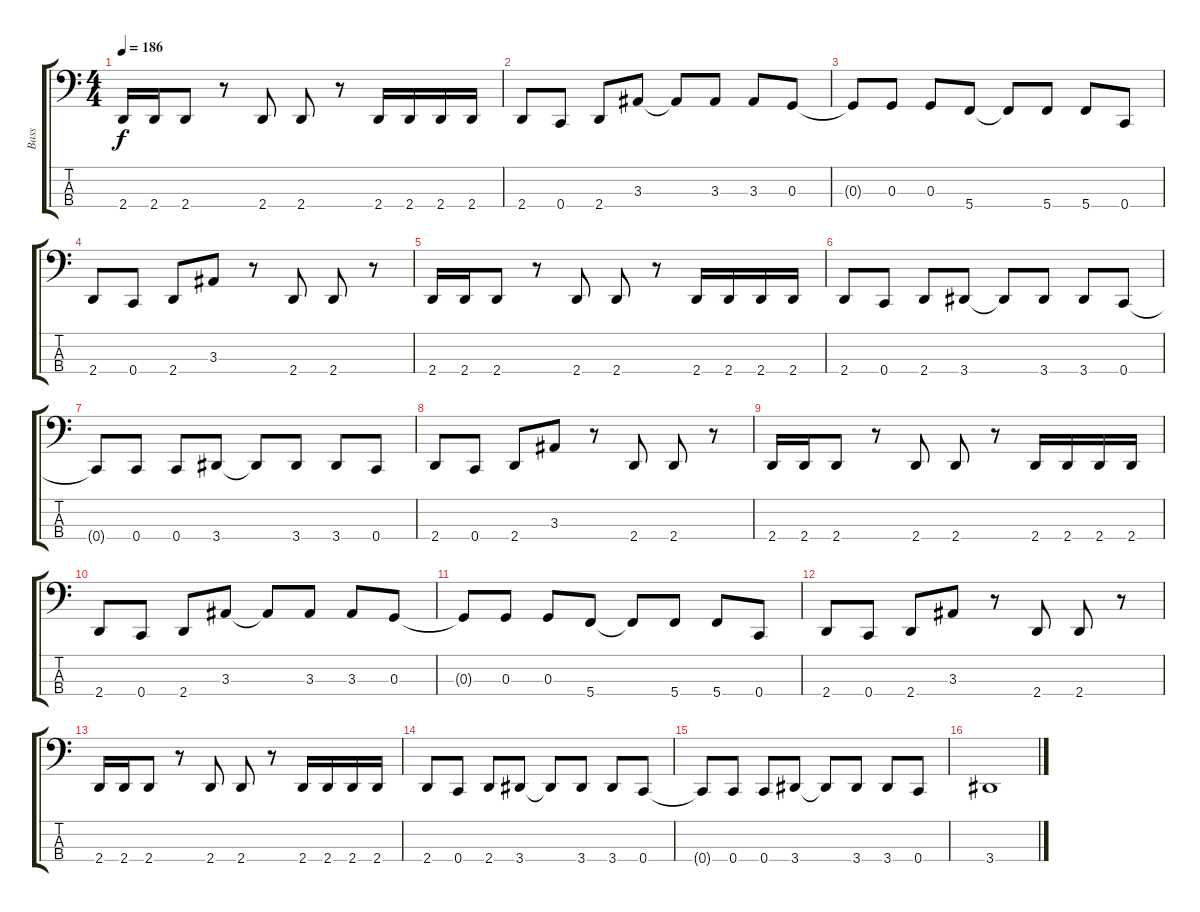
\track ("Bass" "Bass") {instrument electricbasspick}
\staff {score tabs}
\tuning (F2 C2 G1 C1) {hide}
\ts (4 4)
\tempo 186
\clef f4
\ks c
2.4.16{dy f} 2.4.16 2.4.8 r.8 2.4.8 2.4.8 r.8 2.4.16 2.4.16 2.4.16 2.4.16 |
2.4.8 0.4.8 2.4.8 3.3.8 3.3{t}.8 3.3.8 3.3.8 0.3.8 |
0.3{t}.8 0.3.8 0.3.8 5.4.8 5.4{t}.8 5.4.8 5.4.8 0.4.8 |
2.4.8 0.4.8 2.4.8 3.3.8 r.8 2.4.8 2.4.8 r.8 |
2.4.16 2.4.16 2.4.8 r.8 2.4.8 2.4.8 r.8 2.4.16 2.4.16 2.4.16 2.4.16 |
2.4.8 0.4.8 2.4.8 3.4.8 3.4{t}.8 3.4.8 3.4.8 0.4.8 |
0.4{t}.8 0.4.8 0.4.8 3.4.8 3.4{t}.8 3.4.8 3.4.8 0.4.8 |
2.4.8 0.4.8 2.4.8 3.3.8 r.8 2.4.8 2.4.8 r.8 |
2.4.16 2.4.16 2.4.8 r.8 2.4.8 2.4.8 r.8 2.4.16 2.4.16 2.4.16 2.4.16 |
2.4.8 0.4.8 2.4.8 3.3.8 3.3{t}.8 3.3.8 3.3.8 0.3.8 |
0.3{t}.8 0.3.8 0.3.8 5.4.8 5.4{t}.8 5.4.8 5.4.8 0.4.8 |
2.4.8 0.4.8 2.4.8 3.3.8 r.8 2.4.8 2.4.8 r.8 |
2.4.16 2.4.16 2.4.8 r.8 2.4.8 2.4.8 r.8 2.4.16 2.4.16 2.4.16 2.4.16 |
2.4.8 0.4.8 2.4.8 3.4.8 3.4{t}.8 3.4.8 3.4.8 0.4.8 |
0.4{t}.8 0.4.8 0.4.8 3.4.8 3.4{t}.8 3.4.8 3.4.8 0.4.8 |
3.4.1
